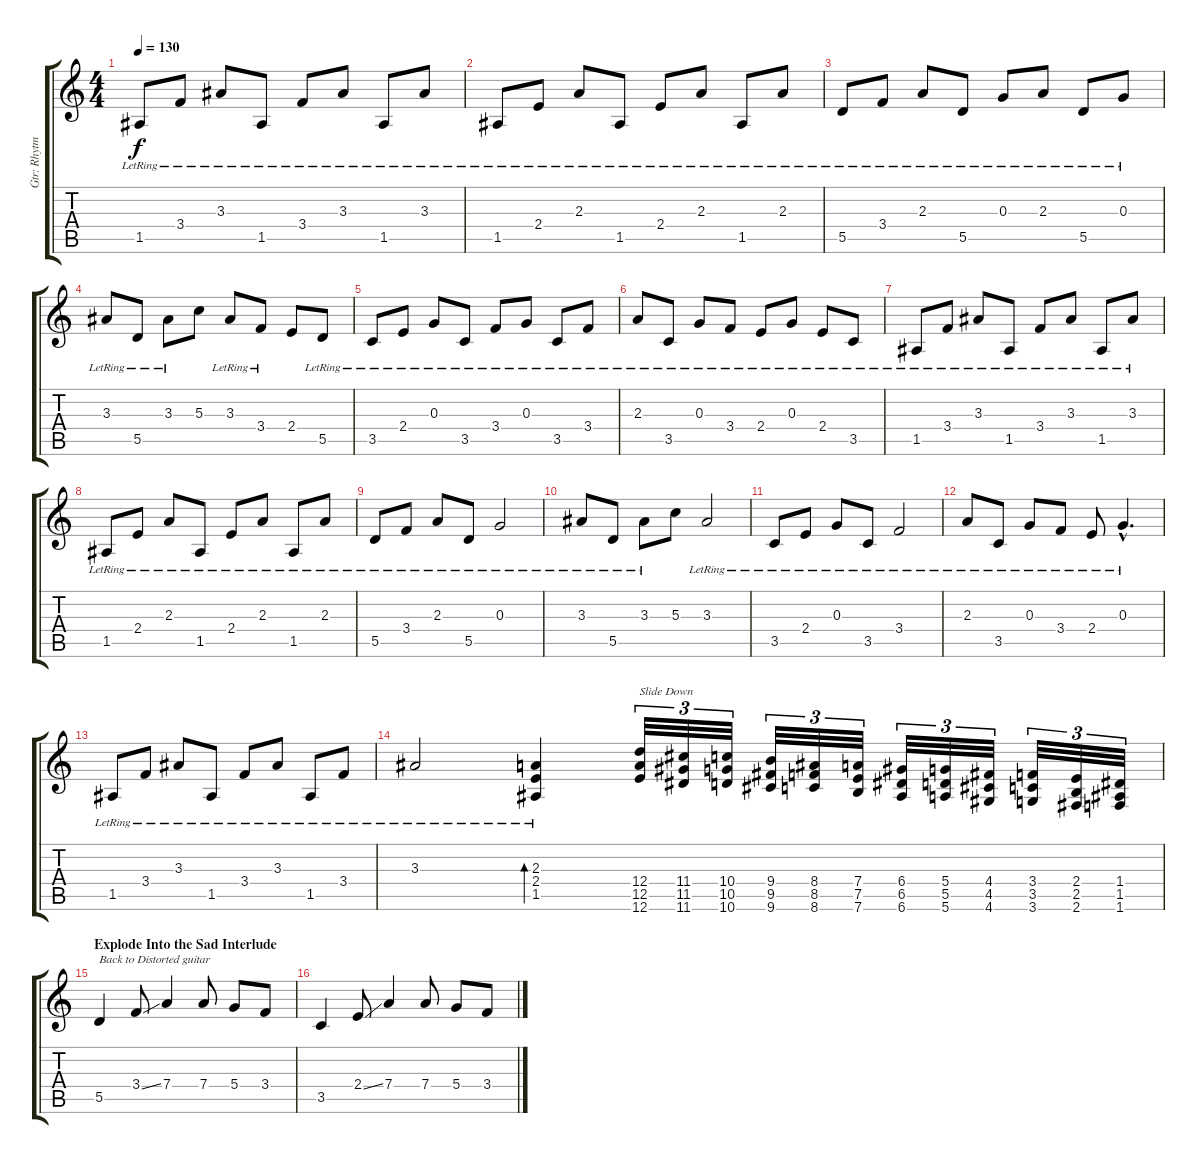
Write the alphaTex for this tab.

\track ("Gtr: Rhytm and Lead" "Gtr: Rhytm") {instrument distortionguitar}
\staff {score tabs}
\tuning (E4 B3 G3 D3 A2 E2) {hide}
\ts (4 4)
\tempo 130
\clef g2
\ks c
1.5{lr}.8{dy f} 3.4{lr}.8 3.3{lr}.8 1.5{lr}.8 3.4{lr}.8 3.3{lr}.8 1.5{lr}.8 3.3{lr}.8 |
1.5{lr}.8 2.4{lr}.8 2.3{lr}.8 1.5{lr}.8 2.4{lr}.8 2.3{lr}.8 1.5{lr}.8 2.3{lr}.8 |
5.5{lr}.8 3.4{lr}.8 2.3{lr}.8 5.5{lr}.8 0.3{lr}.8 2.3{lr}.8 5.5{lr}.8 0.3{lr}.8 |
3.3{lr}.8 5.5{lr}.8 3.3{lr}.8 5.3.8 3.3{lr}.8 3.4{lr}.8 2.4.8 5.5{lr}.8 |
3.5{lr}.8 2.4{lr}.8 0.3{lr}.8 3.5{lr}.8 3.4{lr}.8 0.3{lr}.8 3.5{lr}.8 3.4{lr}.8 |
2.3{lr}.8 3.5{lr}.8 0.3{lr}.8 3.4{lr}.8 2.4{lr}.8 0.3{lr}.8 2.4{lr}.8 3.5{lr}.8 |
1.5{lr}.8 3.4{lr}.8 3.3{lr}.8 1.5{lr}.8 3.4{lr}.8 3.3{lr}.8 1.5{lr}.8 3.3{lr}.8 |
1.5{lr}.8 2.4{lr}.8 2.3{lr}.8 1.5{lr}.8 2.4{lr}.8 2.3{lr}.8 1.5{lr}.8 2.3{lr}.8 |
5.5{lr}.8 3.4{lr}.8 2.3{lr}.8 5.5{lr}.8 0.3{lr}.2 |
3.3{lr}.8 5.5{lr}.8 3.3{lr}.8 5.3.8 3.3{lr}.2 |
3.5{lr}.8 2.4{lr}.8 0.3{lr}.8 3.5{lr}.8 3.4{lr}.2 |
2.3{lr}.8 3.5{lr}.8 0.3{lr}.8 3.4{lr}.8 2.4{lr}.8 0.3{hac lr}.4{d} |
1.5{lr}.8 3.4{lr}.8 3.3{lr}.8 1.5{lr}.8 3.4{lr}.8 3.3{lr}.8 1.5{lr}.8 3.4{lr}.8 |
3.3{lr}.2 (2.3{lr} 2.4{lr} 1.5{lr}).4{bd 240} (12.4 12.5 12.6).32{tu (3 2) txt "Slide Down" instrument guitarfretnoise} (11.4 11.5 11.6).32{tu (3 2)} (10.4 10.5 10.6).32{tu (3 2)} (9.4 9.5 9.6).32{tu (3 2)} (8.4 8.5 8.6).32{tu (3 2)} (7.4 7.5 7.6).32{tu (3 2)} (6.4 6.5 6.6).32{tu (3 2)} (5.4 5.5 5.6).32{tu (3 2)} (4.4 4.5 4.6).32{tu (3 2)} (3.4 3.5 3.6).32{tu (3 2)} (2.4 2.5 2.6).32{tu (3 2)} (1.4 1.5 1.6).32{tu (3 2)} |
\section ("" "Explode Into the Sad Interlude")
5.5.4{txt "Back to Distorted guitar" instrument distortionguitar} 3.4{ss}.8 7.4.4 7.4.8 5.4.8 3.4.8 |
3.5.4 2.4{ss}.8 7.4.4 7.4.8 5.4.8 3.4.8
